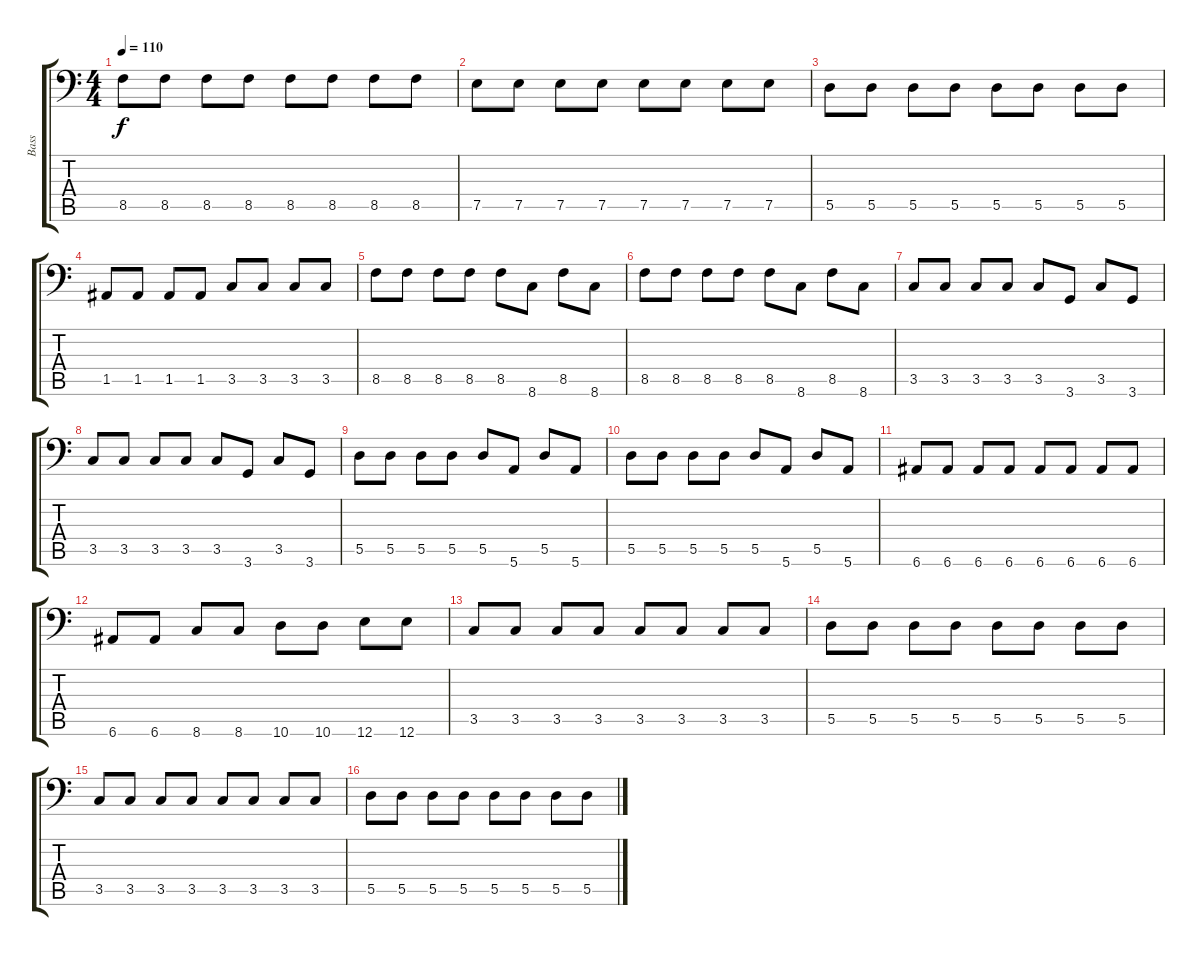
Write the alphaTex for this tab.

\track ("Bass" "Bass") {instrument fretlessbass}
\staff {score tabs}
\tuning (E3 B2 G2 D2 A1 E1) {hide}
\ts (4 4)
\tempo 110
\clef f4
\ks c
8.5.8{dy f} 8.5.8 8.5.8 8.5.8 8.5.8 8.5.8 8.5.8 8.5.8 |
7.5.8 7.5.8 7.5.8 7.5.8 7.5.8 7.5.8 7.5.8 7.5.8 |
5.5.8 5.5.8 5.5.8 5.5.8 5.5.8 5.5.8 5.5.8 5.5.8 |
1.5.8 1.5.8 1.5.8 1.5.8 3.5.8 3.5.8 3.5.8 3.5.8 |
8.5.8 8.5.8 8.5.8 8.5.8 8.5.8 8.6.8 8.5.8 8.6.8 |
8.5.8 8.5.8 8.5.8 8.5.8 8.5.8 8.6.8 8.5.8 8.6.8 |
3.5.8 3.5.8 3.5.8 3.5.8 3.5.8 3.6.8 3.5.8 3.6.8 |
3.5.8 3.5.8 3.5.8 3.5.8 3.5.8 3.6.8 3.5.8 3.6.8 |
5.5.8 5.5.8 5.5.8 5.5.8 5.5.8 5.6.8 5.5.8 5.6.8 |
5.5.8 5.5.8 5.5.8 5.5.8 5.5.8 5.6.8 5.5.8 5.6.8 |
6.6.8 6.6.8 6.6.8 6.6.8 6.6.8 6.6.8 6.6.8 6.6.8 |
6.6.8 6.6.8 8.6.8 8.6.8 10.6.8 10.6.8 12.6.8 12.6.8 |
3.5.8 3.5.8 3.5.8 3.5.8 3.5.8 3.5.8 3.5.8 3.5.8 |
5.5.8 5.5.8 5.5.8 5.5.8 5.5.8 5.5.8 5.5.8 5.5.8 |
3.5.8 3.5.8 3.5.8 3.5.8 3.5.8 3.5.8 3.5.8 3.5.8 |
5.5.8 5.5.8 5.5.8 5.5.8 5.5.8 5.5.8 5.5.8 5.5.8
